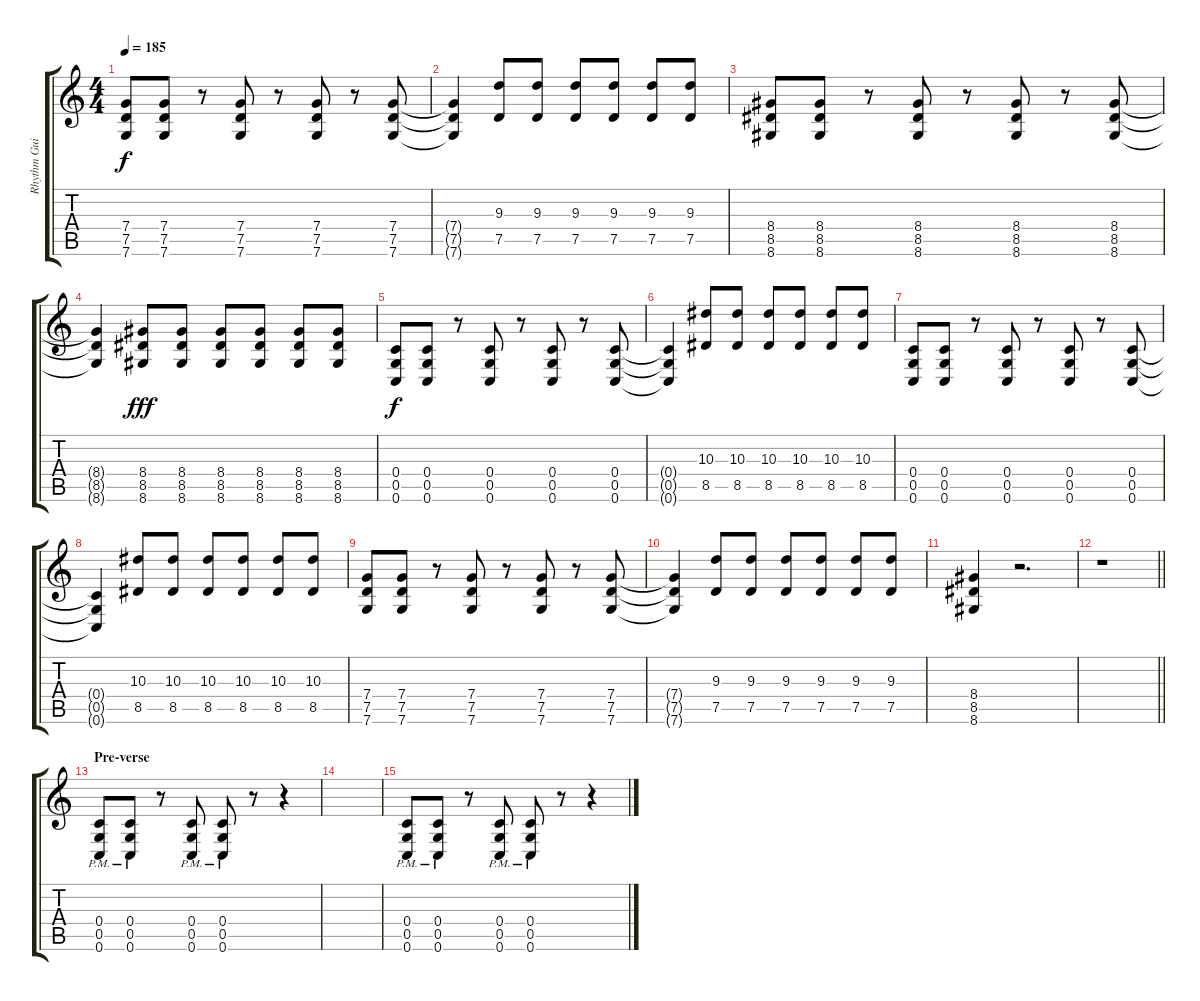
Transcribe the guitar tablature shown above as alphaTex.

\track ("Rhythm Guitar" "Rhythm Gui") {instrument overdrivenguitar}
\staff {score tabs}
\tuning (D4 A3 F3 C3 G2 C2) {hide}
\ts (4 4)
\tempo 185
\clef g2
\ks c
(7.4 7.5 7.6).8{dy f} (7.4 7.5 7.6).8 r.8 (7.4 7.5 7.6).8 r.8 (7.4 7.5 7.6).8 r.8 (7.4 7.5 7.6).8 |
(7.4{t} 7.5{t} 7.6{t}).4 (9.3 7.5).8 (9.3 7.5).8 (9.3 7.5).8 (9.3 7.5).8 (9.3 7.5).8 (9.3 7.5).8 |
(8.4 8.5 8.6).8 (8.4 8.5 8.6).8 r.8 (8.4 8.5 8.6).8 r.8 (8.4 8.5 8.6).8 r.8 (8.4 8.5 8.6).8 |
(8.4{t} 8.5{t} 8.6{t}).4 (8.4 8.5 8.6).8{dy fff} (8.4 8.5 8.6).8 (8.4 8.5 8.6).8 (8.4 8.5 8.6).8 (8.4 8.5 8.6).8 (8.4 8.5 8.6).8 |
(0.4 0.5 0.6).8{dy f} (0.4 0.5 0.6).8 r.8 (0.4 0.5 0.6).8 r.8 (0.4 0.5 0.6).8 r.8 (0.4 0.5 0.6).8 |
(0.4{t} 0.5{t} 0.6{t}).4 (10.3 8.5).8 (10.3 8.5).8 (10.3 8.5).8 (10.3 8.5).8 (10.3 8.5).8 (10.3 8.5).8 |
(0.4 0.5 0.6).8 (0.4 0.5 0.6).8 r.8 (0.4 0.5 0.6).8 r.8 (0.4 0.5 0.6).8 r.8 (0.4 0.5 0.6).8 |
(0.4{t} 0.5{t} 0.6{t}).4 (10.3 8.5).8 (10.3 8.5).8 (10.3 8.5).8 (10.3 8.5).8 (10.3 8.5).8 (10.3 8.5).8 |
(7.4 7.5 7.6).8 (7.4 7.5 7.6).8 r.8 (7.4 7.5 7.6).8 r.8 (7.4 7.5 7.6).8 r.8 (7.4 7.5 7.6).8 |
(7.4{t} 7.5{t} 7.6{t}).4 (9.3 7.5).8 (9.3 7.5).8 (9.3 7.5).8 (9.3 7.5).8 (9.3 7.5).8 (9.3 7.5).8 |
(8.4 8.5 8.6).4 r.2{d} |
\barLineRight lightlight
r.1 |
\section ("" "Pre-verse")
(0.4{pm} 0.5{pm} 0.6{pm}).8{balance 8} (0.4{pm} 0.5{pm} 0.6{pm}).8 r.8 (0.4{pm} 0.5{pm} 0.6{pm}).8 (0.4{pm} 0.5{pm} 0.6{pm}).8 r.8 r.4 |
|
(0.4{pm} 0.5{pm} 0.6{pm}).8 (0.4{pm} 0.5{pm} 0.6{pm}).8 r.8 (0.4{pm} 0.5{pm} 0.6{pm}).8 (0.4{pm} 0.5{pm} 0.6{pm}).8 r.8 r.4
